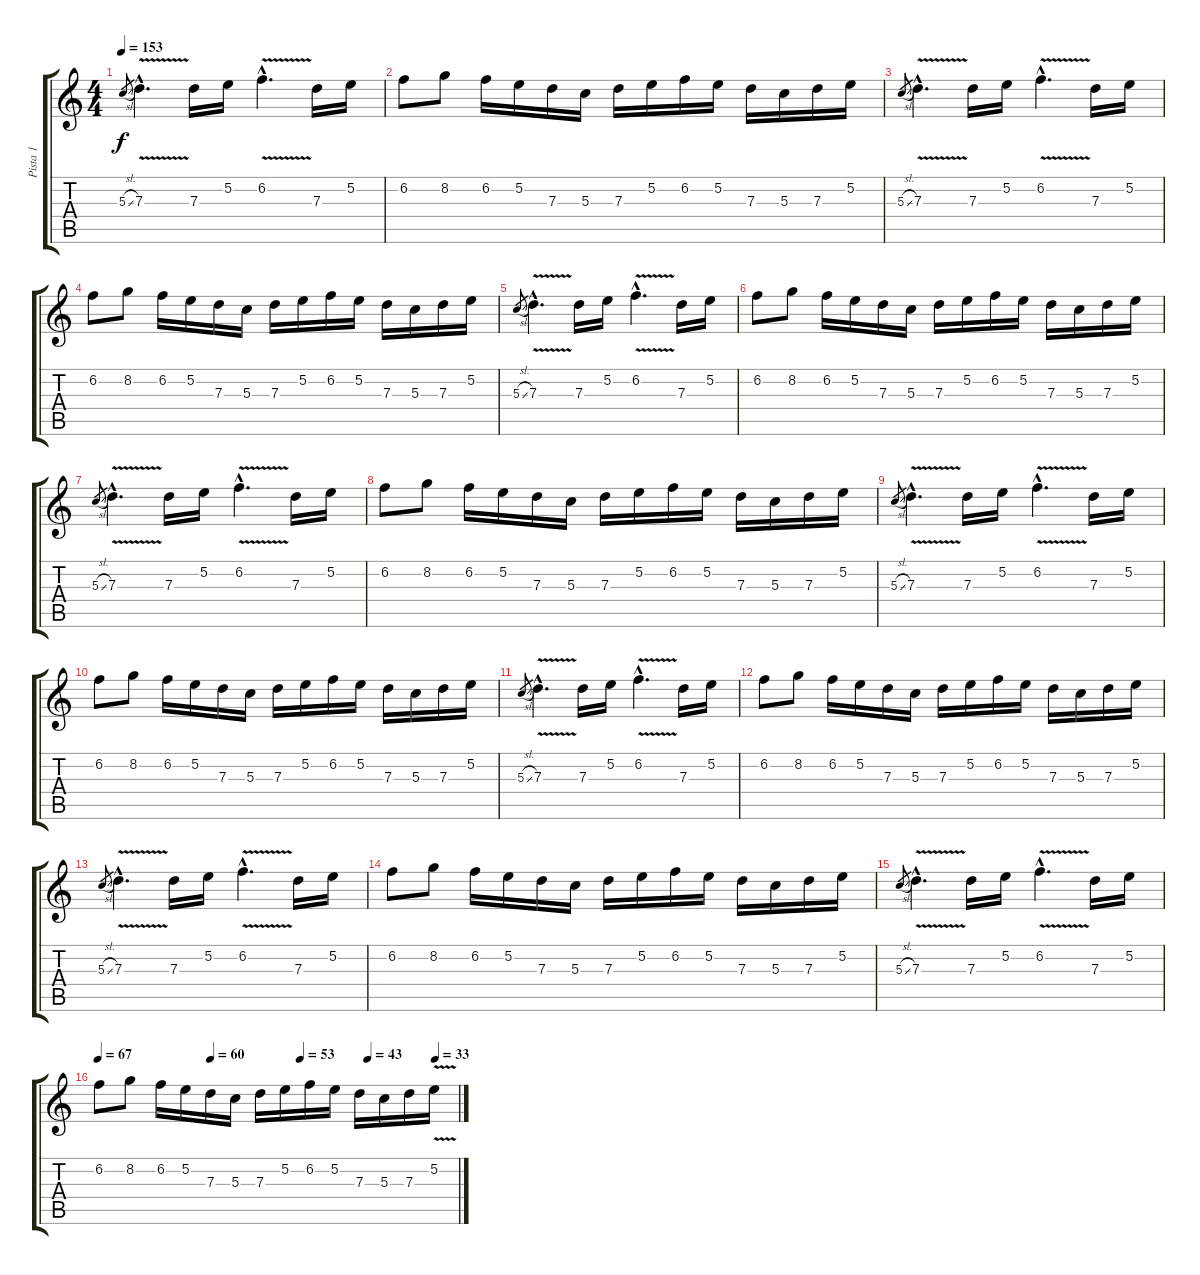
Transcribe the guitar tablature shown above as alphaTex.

\track ("Pista 1" "Pista 1") {instrument overdrivenguitar}
\staff {score tabs}
\tuning (E4 B3 G3 D3 A2 E2) {hide}
\ts (4 4)
\tempo 153
\tempo 77
\tempo 153
\clef g2
\ks c
5.3{sl}.8{gr dy f instrument overdrivenguitar} 7.3{v hac}.4{d volume 16} 7.3.16 5.2.16 6.2{v hac}.4{d} 7.3.16 5.2.16 |
6.2.8 8.2.8 6.2.16 5.2.16 7.3.16 5.3.16 7.3.16 5.2.16 6.2.16 5.2.16 7.3.16 5.3.16 7.3.16 5.2.16 |
5.3{sl}.8{gr} 7.3{v hac}.4{d} 7.3.16 5.2.16 6.2{v hac}.4{d} 7.3.16 5.2.16 |
6.2.8 8.2.8 6.2.16 5.2.16 7.3.16 5.3.16 7.3.16 5.2.16 6.2.16 5.2.16 7.3.16 5.3.16 7.3.16 5.2.16 |
5.3{sl}.8{gr} 7.3{v hac}.4{d} 7.3.16 5.2.16 6.2{v hac}.4{d} 7.3.16 5.2.16 |
6.2.8 8.2.8 6.2.16 5.2.16 7.3.16 5.3.16 7.3.16 5.2.16 6.2.16 5.2.16 7.3.16 5.3.16 7.3.16 5.2.16 |
5.3{sl}.8{gr} 7.3{v hac}.4{d} 7.3.16 5.2.16 6.2{v hac}.4{d} 7.3.16 5.2.16 |
6.2.8 8.2.8 6.2.16 5.2.16 7.3.16 5.3.16 7.3.16 5.2.16 6.2.16 5.2.16 7.3.16 5.3.16 7.3.16 5.2.16 |
5.3{sl}.8{gr} 7.3{v hac}.4{d} 7.3.16 5.2.16 6.2{v hac}.4{d} 7.3.16 5.2.16 |
6.2.8 8.2.8 6.2.16 5.2.16 7.3.16 5.3.16 7.3.16 5.2.16 6.2.16 5.2.16 7.3.16 5.3.16 7.3.16 5.2.16 |
5.3{sl}.8{gr} 7.3{v hac}.4{d} 7.3.16 5.2.16 6.2{v hac}.4{d} 7.3.16 5.2.16 |
6.2.8 8.2.8 6.2.16 5.2.16 7.3.16 5.3.16 7.3.16 5.2.16 6.2.16 5.2.16 7.3.16 5.3.16 7.3.16 5.2.16 |
5.3{sl}.8{gr} 7.3{v hac}.4{d} 7.3.16 5.2.16 6.2{v hac}.4{d} 7.3.16 5.2.16 |
6.2.8 8.2.8 6.2.16 5.2.16 7.3.16 5.3.16 7.3.16 5.2.16 6.2.16 5.2.16 7.3.16 5.3.16 7.3.16 5.2.16 |
5.3{sl}.8{gr} 7.3{v hac}.4{d} 7.3.16 5.2.16 6.2{v hac}.4{d} 7.3.16 5.2.16 |
\tempo 67
\tempo (60 0.3125)
\tempo (53 0.5625)
\tempo (43 0.75)
\tempo (33 0.9375)
6.2.8 8.2.8 6.2.16 5.2.16 7.3.16 5.3.16 7.3.16 5.2.16 6.2.16 5.2.16 7.3.16 5.3.16 7.3.16 5.2{v}.16
